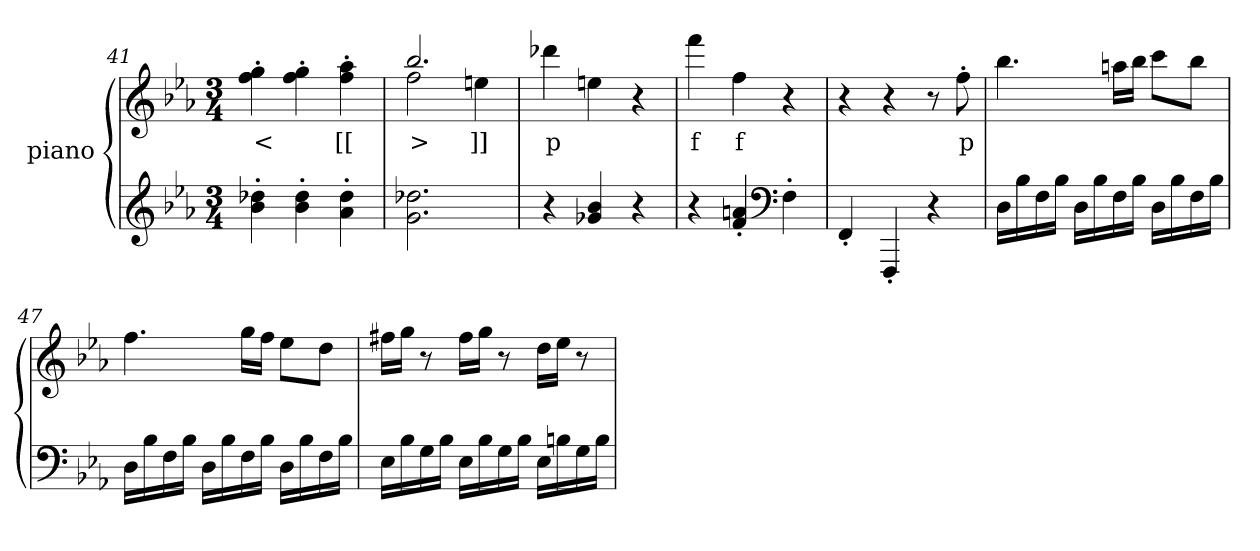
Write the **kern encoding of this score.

**kern	**kern	**text
*part2	*part1	*part1
*staff2	*staff1	*staff1
*	*I"piano	*
*clefG2	*clefG2	*
*k[b-e-a-]	*k[b-e-a-]	*
*E-:	*E-:	*
*M3/4	*M3/4	*
=41	=41	=41
4b-'> 4dd-X'>	4ff'> 4gg'>	<
4b-'> 4dd-'>	4ff'> 4gg'>	.
4a-'> 4dd-'>	4ff'> 4aa-'>	[[
=42	=42	=42
*	*^	*
2.g 2.dd-X	2.bb-	2ff	>
.	.	4een	]]
*	*v	*v	*
=43	=43	=43
4r	4ddd-X	p
4g-X 4b-	4een	.
4r	4r	.
=44	=44	=44
4r	4fff	f
4f'> 4an'>	4ff	f
*clefF4	*	*
4F'>	4r	f
=45	=45	=45
4FF'>	4r	f
4FFF'>	4r	f
4r	8r	.
.	8ff'>	p
=46	=46	=46
16DLL	4.bb-	.
16B-	.	.
16F	.	.
16B-JJ	.	.
16DLL	.	.
16B-	.	.
16F	16aanLL	.
16B-JJ	16bb-JJ	.
16DLL	8cccL	.
16B-	.	.
16F	8bb-J	.
16B-JJ	.	.
=47	=47	=47
16DLL	4.ff	.
16B-	.	.
16F	.	.
16B-JJ	.	.
16DLL	.	.
16B-	.	.
16F	16ggLL	.
16B-JJ	16ffJJ	.
16DLL	8ee-L	.
16B-	.	.
16F	8ddJ	.
16B-JJ	.	.
=48	=48	=48
16E-LL	16ff#XLL	.
16B-	16ggJJ	.
16G	8r	.
16B-JJ	.	.
16E-LL	16ff#LL	.
16B-	16ggJJ	.
16G	8r	.
16B-JJ	.	.
16E-LL	16ddLL	.
16Bn	16ee-JJ	.
16G	8r	.
16BJJ	.	.
=	=	=
*-	*-	*-
